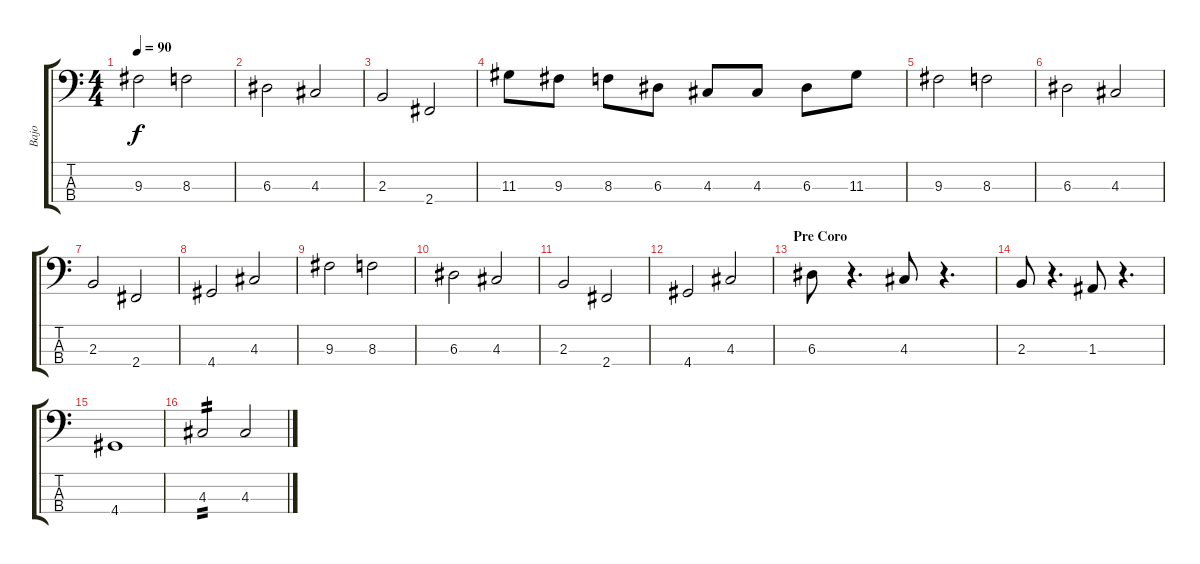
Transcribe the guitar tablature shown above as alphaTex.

\track ("Bajo" "Bajo") {instrument electricbassfinger}
\staff {score tabs}
\tuning (G2 D2 A1 E1) {hide}
\ts (4 4)
\tempo 90
\clef f4
\ks c
9.3.2{dy f} 8.3.2 |
6.3.2 4.3.2 |
2.3.2 2.4.2 |
11.3.8 9.3.8 8.3.8 6.3.8 4.3.8 4.3.8 6.3.8 11.3.8 |
9.3.2 8.3.2 |
6.3.2 4.3.2 |
2.3.2 2.4.2 |
4.4.2 4.3.2 |
9.3.2 8.3.2 |
6.3.2 4.3.2 |
2.3.2 2.4.2 |
4.4.2 4.3.2 |
\section ("" "Pre Coro")
6.3.8 r.4{d} 4.3.8 r.4{d} |
2.3.8 r.4{d} 1.3.8 r.4{d} |
4.4.1 |
4.3.2{tp 2} 4.3.2
